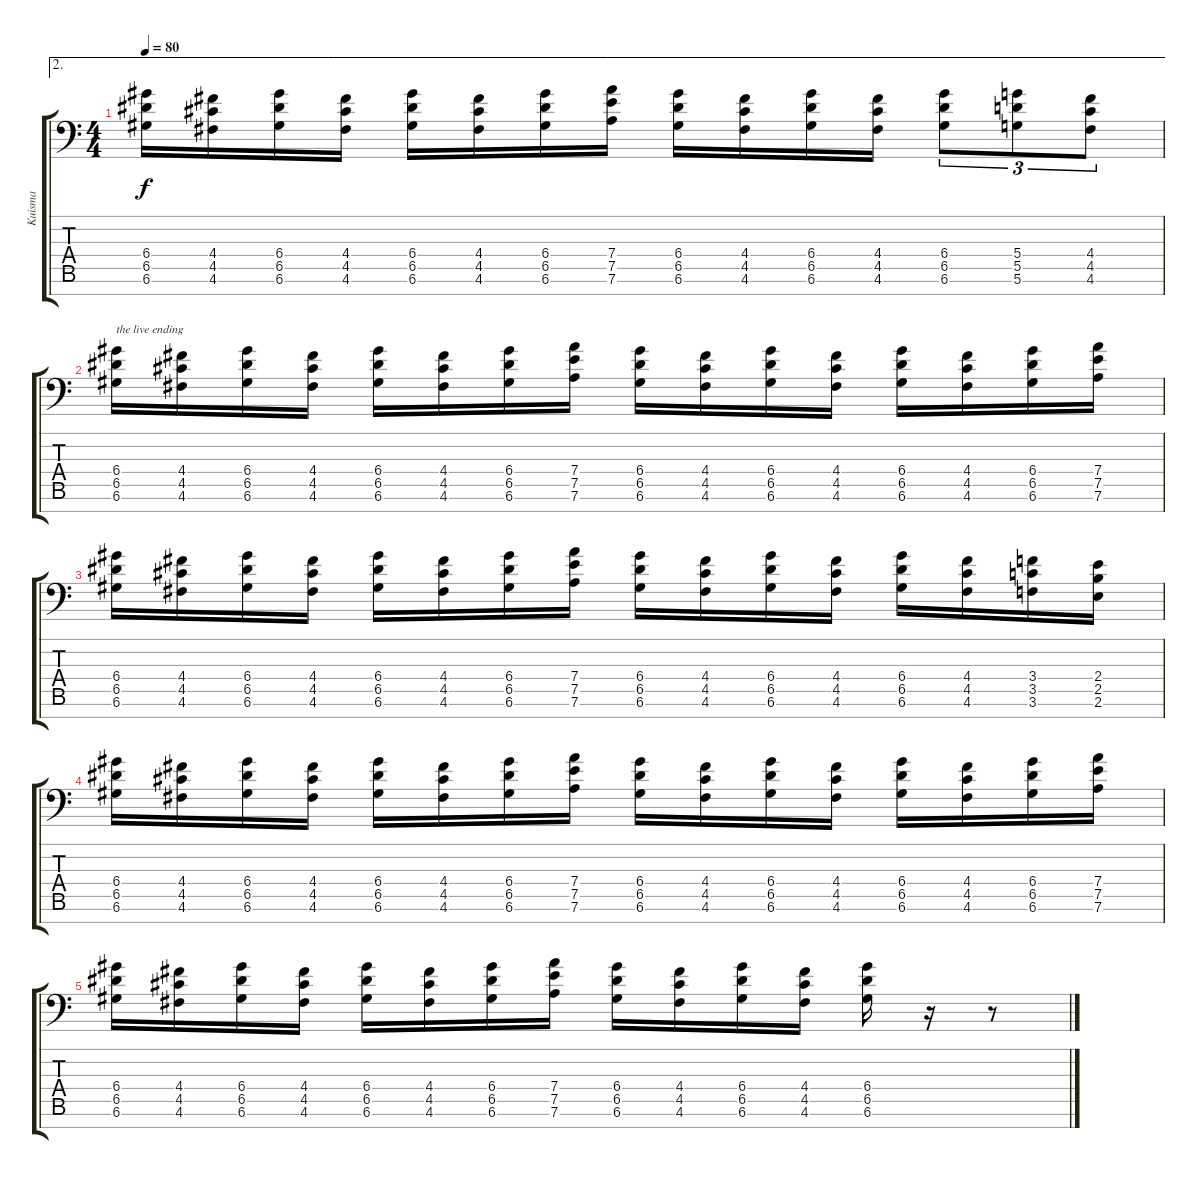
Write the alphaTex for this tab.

\track ("Kuisma" "Kuisma") {instrument distortionguitar}
\staff {score tabs}
\tuning (E4 B3 G3 D3 A2 D2 A1) {hide}
\ae 2
\ts (4 4)
\tempo 80
\clef f4
\ks c
(6.4 6.5 6.6).16{dy f} (4.4 4.5 4.6).16 (6.4 6.5 6.6).16 (4.4 4.5 4.6).16 (6.4 6.5 6.6).16 (4.4 4.5 4.6).16 (6.4 6.5 6.6).16 (7.4 7.5 7.6).16 (6.4 6.5 6.6).16 (4.4 4.5 4.6).16 (6.4 6.5 6.6).16 (4.4 4.5 4.6).16 (6.4 6.5 6.6).8{tu (3 2)} (5.4 5.5 5.6).8{tu (3 2)} (4.4 4.5 4.6).8{tu (3 2)} |
(6.4 6.5 6.6).16{txt "the live ending"} (4.4 4.5 4.6).16 (6.4 6.5 6.6).16 (4.4 4.5 4.6).16 (6.4 6.5 6.6).16 (4.4 4.5 4.6).16 (6.4 6.5 6.6).16 (7.4 7.5 7.6).16 (6.4 6.5 6.6).16 (4.4 4.5 4.6).16 (6.4 6.5 6.6).16 (4.4 4.5 4.6).16 (6.4 6.5 6.6).16 (4.4 4.5 4.6).16 (6.4 6.5 6.6).16 (7.4 7.5 7.6).16 |
(6.4 6.5 6.6).16 (4.4 4.5 4.6).16 (6.4 6.5 6.6).16 (4.4 4.5 4.6).16 (6.4 6.5 6.6).16 (4.4 4.5 4.6).16 (6.4 6.5 6.6).16 (7.4 7.5 7.6).16 (6.4 6.5 6.6).16 (4.4 4.5 4.6).16 (6.4 6.5 6.6).16 (4.4 4.5 4.6).16 (6.4 6.5 6.6).16 (4.4 4.5 4.6).16 (3.4 3.5 3.6).16 (2.4 2.5 2.6).16 |
(6.4 6.5 6.6).16 (4.4 4.5 4.6).16 (6.4 6.5 6.6).16 (4.4 4.5 4.6).16 (6.4 6.5 6.6).16 (4.4 4.5 4.6).16 (6.4 6.5 6.6).16 (7.4 7.5 7.6).16 (6.4 6.5 6.6).16 (4.4 4.5 4.6).16 (6.4 6.5 6.6).16 (4.4 4.5 4.6).16 (6.4 6.5 6.6).16 (4.4 4.5 4.6).16 (6.4 6.5 6.6).16 (7.4 7.5 7.6).16 |
(6.4 6.5 6.6).16 (4.4 4.5 4.6).16 (6.4 6.5 6.6).16 (4.4 4.5 4.6).16 (6.4 6.5 6.6).16 (4.4 4.5 4.6).16 (6.4 6.5 6.6).16 (7.4 7.5 7.6).16 (6.4 6.5 6.6).16 (4.4 4.5 4.6).16 (6.4 6.5 6.6).16 (4.4 4.5 4.6).16 (6.4 6.5 6.6).16 r.16 r.8
